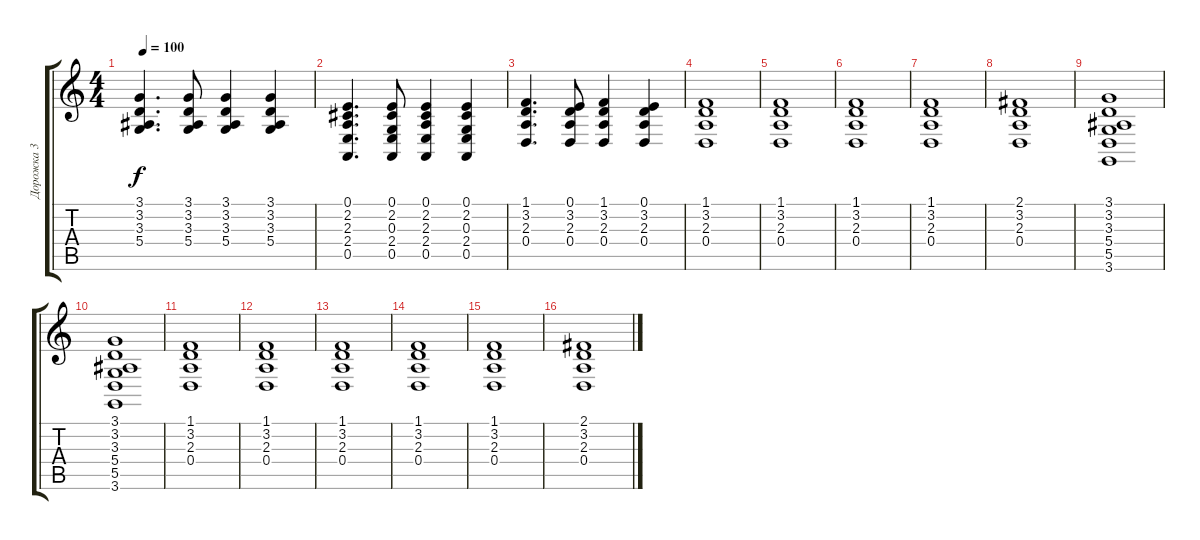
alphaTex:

\track ("Дорожка 3" "Дорожка 3") {instrument pad7halo}
\staff {score tabs}
\tuning (E4 B3 G3 D3 A2 E2) {hide}
\ts (4 4)
\tempo 100
\clef g2
\ks c
(3.1 3.2 3.3 5.4).4{d dy f} (3.1 3.2 3.3 5.4).8 (3.1 3.2 3.3 5.4).4 (3.1 3.2 3.3 5.4).4 |
(0.1 2.2 2.3 2.4 0.5).4{d} (0.1 2.2 0.3 2.4 0.5).8 (0.1 2.2 2.3 2.4 0.5).4 (0.1 2.2 0.3 2.4 0.5).4 |
(1.1 3.2 2.3 0.4).4{d} (0.1 3.2 2.3 0.4).8 (1.1 3.2 2.3 0.4).4 (0.1 3.2 2.3 0.4).4 |
(1.1 3.2 2.3 0.4).1 |
(1.1 3.2 2.3 0.4).1 |
(1.1 3.2 2.3 0.4).1 |
(1.1 3.2 2.3 0.4).1 |
(2.1 3.2 2.3 0.4).1 |
(3.1 3.2 3.3 5.4 5.5 3.6).1 |
(3.1 3.2 3.3 5.4 5.5 3.6).1 |
(1.1 3.2 2.3 0.4).1 |
(1.1 3.2 2.3 0.4).1 |
(1.1 3.2 2.3 0.4).1 |
(1.1 3.2 2.3 0.4).1 |
(1.1 3.2 2.3 0.4).1 |
(2.1 3.2 2.3 0.4).1
